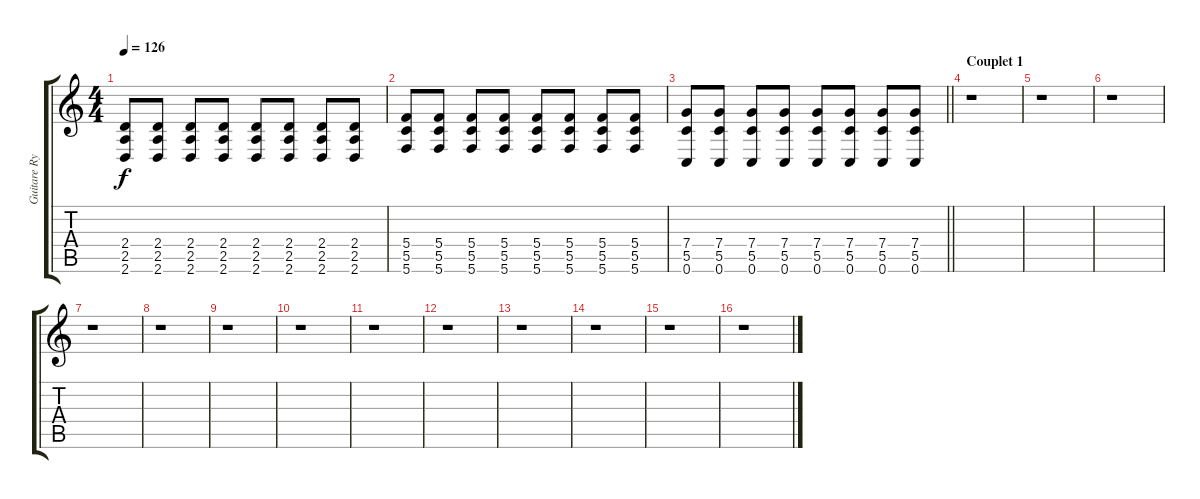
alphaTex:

\track ("Guitare Rythmique" "Guitare Ry") {instrument distortionguitar}
\staff {score tabs}
\tuning (D4 A3 F3 C3 G2 C2) {hide}
\ts (4 4)
\tempo 126
\clef g2
\ks c
(2.4 2.5 2.6).8{dy f} (2.4 2.5 2.6).8 (2.4 2.5 2.6).8 (2.4 2.5 2.6).8 (2.4 2.5 2.6).8 (2.4 2.5 2.6).8 (2.4 2.5 2.6).8 (2.4 2.5 2.6).8 |
(5.4 5.5 5.6).8 (5.4 5.5 5.6).8 (5.4 5.5 5.6).8 (5.4 5.5 5.6).8 (5.4 5.5 5.6).8 (5.4 5.5 5.6).8 (5.4 5.5 5.6).8 (5.4 5.5 5.6).8 |
\barLineRight lightlight
(7.4 5.5 0.6).8 (7.4 5.5 0.6).8 (7.4 5.5 0.6).8 (7.4 5.5 0.6).8 (7.4 5.5 0.6).8 (7.4 5.5 0.6).8 (7.4 5.5 0.6).8 (7.4 5.5 0.6).8 |
\section ("" "Couplet 1")
r.1 |
r.1 |
r.1 |
r.1 |
r.1 |
r.1 |
r.1 |
r.1 |
r.1 |
r.1 |
r.1 |
r.1 |
r.1
